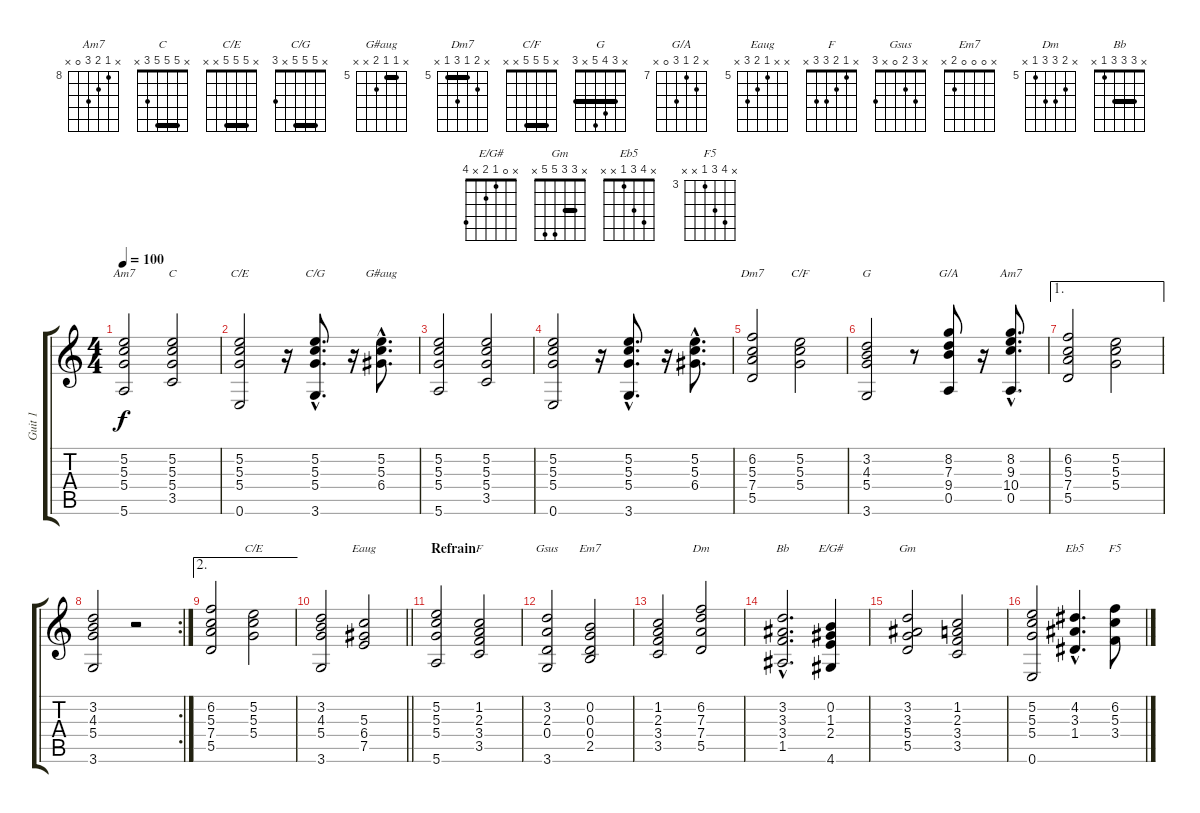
\track ("Guit 1" "Guit 1") {instrument electricguitarclean}
\staff {score tabs}
\tuning (E4 B3 G3 D3 A2 E2) {hide}
\chord ("Am7" x 5 5 5 x 5) {barre 5}
\chord ("C" x 5 5 5 3 x) {barre 5}
\chord ("C/E" x 5 5 5 x 0) {barre 5}
\chord ("C/G" x 5 5 5 x 3) {barre 5}
\chord ("G#aug" x 5 5 6 x x) {firstfret 5 barre 5}
\chord ("Dm7" x 6 5 7 5 x) {firstfret 5 barre 5}
\chord ("C/F" x 5 5 5 x x) {barre 5}
\chord ("G" x 3 4 5 x 3) {barre 3}
\chord ("G/A" x 8 7 9 0 x) {firstfret 7}
\chord ("Am7" x 8 9 10 0 x) {firstfret 8}
\chord ("C/E" x 5 5 5 x x) {barre 5}
\chord ("Eaug" x x 5 6 7 x) {firstfret 5}
\chord ("F" x 1 2 3 3 x)
\chord ("Gsus" x 3 2 0 x 3)
\chord ("Em7" x 0 0 0 2 x)
\chord ("Dm" x 6 7 7 5 x) {firstfret 5}
\chord ("Bb" x 3 3 3 1 x) {barre 3}
\chord ("E/G#" x 0 1 2 x 4)
\chord ("Gm" x 3 3 5 5 x) {barre 3}
\chord ("Eb5" x 4 3 1 x x)
\chord ("F5" x 6 5 3 x x) {firstfret 3}
\ts (4 4)
\tempo 100
\clef g2
\ks c
(5.2 5.3 5.4 5.6).2{ch "Am7" dy f} (5.2 5.3 5.4 3.5).2{ch "C"} |
(5.2 5.3 5.4 0.6).2{ch "C/E"} r.16 (5.2{hac} 5.3{hac} 5.4{hac} 3.6{hac}).8{d ch "C/G"} r.16 (5.2{hac} 5.3{hac} 6.4{hac}).8{d ch "G#aug"} |
(5.2 5.3 5.4 5.6).2 (5.2 5.3 5.4 3.5).2 |
(5.2 5.3 5.4 0.6).2 r.16 (5.2{hac} 5.3{hac} 5.4{hac} 3.6{hac}).8{d} r.16 (5.2{hac} 5.3{hac} 6.4{hac}).8{d} |
(6.2 5.3 7.4 5.5).2{ch "Dm7"} (5.2 5.3 5.4).2{ch "C/F"} |
(3.2 4.3 5.4 3.6).2{ch "G"} r.8 (8.2 7.3 9.4 0.5).8{ch "G/A"} r.16 (8.2{hac} 9.3{hac} 10.4{hac} 0.5{hac}).8{d ch "Am7"} |
\ae 1
(6.2 5.3 7.4 5.5).2 (5.2 5.3 5.4).2 |
\rc 2
(3.2 4.3 5.4 3.6).2 r.2 |
\ae 2
(6.2 5.3 7.4 5.5).2 (5.2 5.3 5.4).2{ch "C/E"} |
\barLineRight lightlight
(3.2 4.3 5.4 3.6).2 (5.3 6.4 7.5).2{ch "Eaug"} |
\section ("" "Refrain")
(5.2 5.3 5.4 5.6).2 (1.2 2.3 3.4 3.5).2{ch "F"} |
(3.2 2.3 0.4 3.6).2{ch "Gsus"} (0.2 0.3 0.4 2.5).2{ch "Em7"} |
(1.2 2.3 3.4 3.5).2 (6.2 7.3 7.4 5.5).2{ch "Dm"} |
(3.2{hac} 3.3{hac} 3.4{hac} 1.5{hac}).2{d ch "Bb"} (0.2 1.3 2.4 4.6).4{ch "E/G#"} |
(3.2 3.3 5.4 5.5).2{ch "Gm"} (1.2 2.3 3.4 3.5).2 |
(5.2 5.3 5.4 0.6).2 (4.2{hac} 3.3{hac} 1.4{hac}).4{d ch "Eb5"} (6.2 5.3 3.4).8{ch "F5"}
